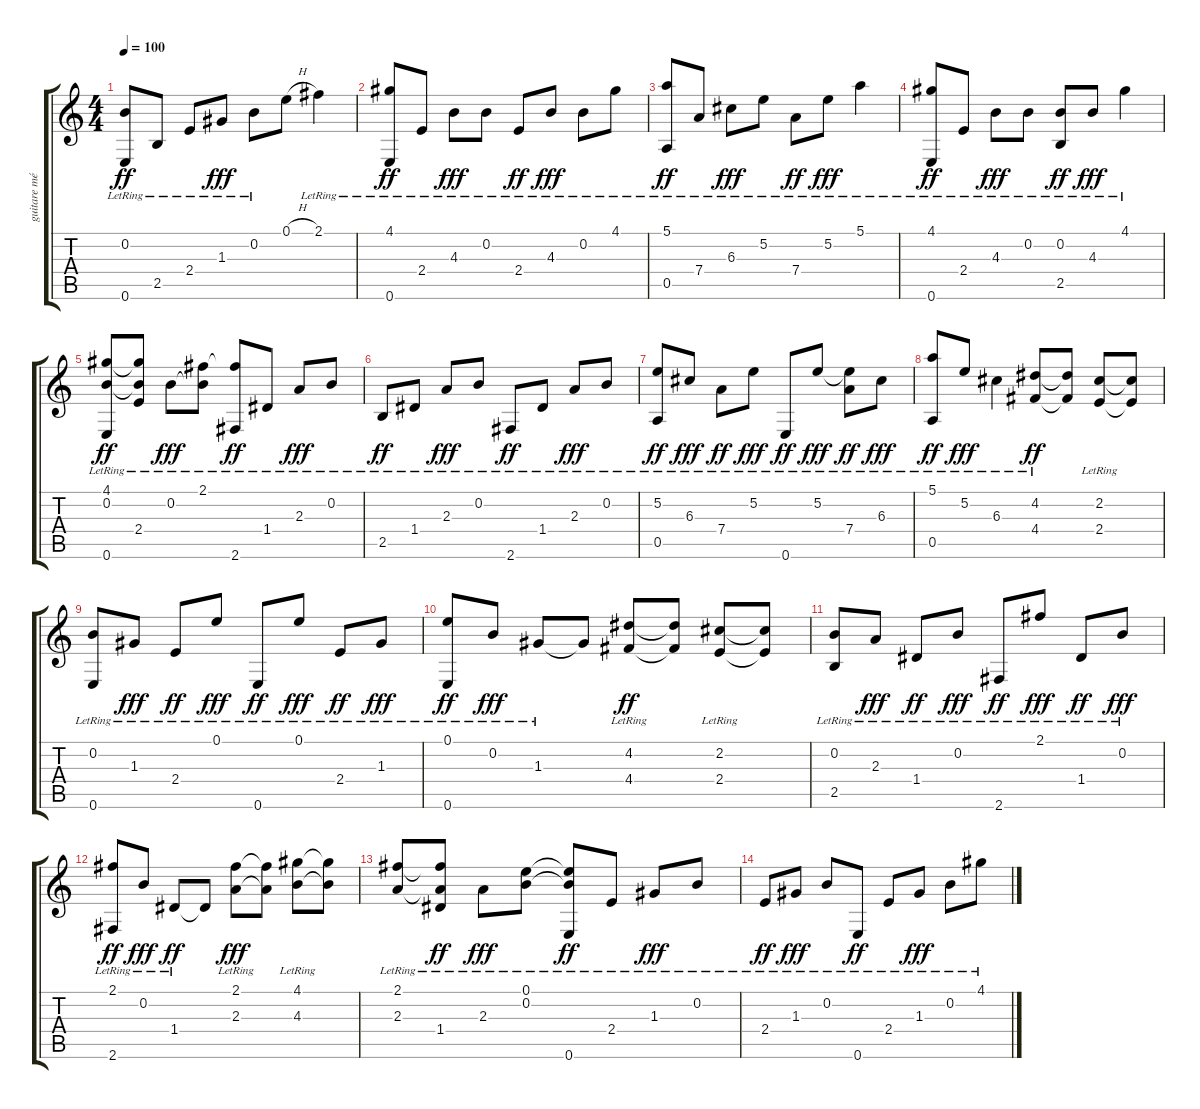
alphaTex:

\track ("guitare mélodique" "guitare mé") {instrument acousticguitarsteel}
\staff {score tabs}
\tuning (E4 B3 G3 D3 A2 E2) {hide}
\ts (4 4)
\tempo 100
\clef g2
\ks c
(0.2{lr} 0.6{lr}).8{dy ff} 2.5{lr}.8 2.4{lr}.8 1.3{lr}.8{dy fff} 0.2{lr}.8 0.1{h}.8 2.1{lr}.4 |
(4.1{lr} 0.6{lr}).8{dy ff} 2.4{lr}.8 4.3{lr}.8{dy fff} 0.2{lr}.8 2.4{lr}.8{dy ff} 4.3{lr}.8{dy fff} 0.2{lr}.8 4.1{lr}.8 |
(5.1{lr} 0.5{lr}).8{dy ff} 7.4{lr}.8 6.3{lr}.8{dy fff} 5.2{lr}.8 7.4{lr}.8{dy ff} 5.2{lr}.8{dy fff} 5.1{lr}.4 |
(4.1{lr} 0.6{lr}).8{dy ff} 2.4{lr}.8 4.3{lr}.8{dy fff} 0.2{lr}.8 (0.2{lr} 2.5{lr}).8{dy ff} 4.3{lr}.8{dy fff} 4.1{lr}.4 |
(4.1{lr} 0.2{lr} 0.6{lr}).8{dy ff} (4.1{t} 0.2{t} 2.4{lr}).8 0.2{lr}.8{dy fff} (2.1{lr} 0.2{t}).8 (2.1{t} 2.6{lr}).8{dy ff} 1.4{lr}.8 2.3{lr}.8{dy fff} 0.2{lr}.8 |
2.5{lr}.8{dy ff} 1.4{lr}.8 2.3{lr}.8{dy fff} 0.2{lr}.8 2.6{lr}.8{dy ff} 1.4{lr}.8 2.3{lr}.8{dy fff} 0.2{lr}.8 |
(5.2{lr} 0.5{lr}).8{dy ff} 6.3{lr}.8{dy fff} 7.4{lr}.8{dy ff} 5.2{lr}.8{dy fff} 0.6{lr}.8{dy ff} 5.2{lr}.8{dy fff} (5.2{t} 7.4{lr}).8{dy ff} 6.3{lr}.8{dy fff} |
(5.1{lr} 0.5{lr}).8{dy ff} 5.2{lr}.8{dy fff} 6.3{lr}.4 (4.2{lr} 4.4{lr}).8{dy ff} (4.2{t} 4.4{t}).8 (2.2{lr} 2.4{lr}).8 (2.2{t} 2.4{t}).8 |
(0.2{lr} 0.6{lr}).8 1.3{lr}.8{dy fff} 2.4{lr}.8{dy ff} 0.1{lr}.8{dy fff} 0.6{lr}.8{dy ff} 0.1{lr}.8{dy fff} 2.4{lr}.8{dy ff} 1.3{lr}.8{dy fff} |
(0.1{lr} 0.6{lr}).8{dy ff} 0.2{lr}.8{dy fff} 1.3{lr}.8 1.3{t}.8 (4.2{lr} 4.4{lr}).8{dy ff} (4.2{t} 4.4{t}).8 (2.2{lr} 2.4{lr}).8 (2.2{t} 2.4{t}).8 |
(0.2{lr} 2.5{lr}).8 2.3{lr}.8{dy fff} 1.4{lr}.8{dy ff} 0.2{lr}.8{dy fff} 2.6{lr}.8{dy ff} 2.1{lr}.8{dy fff} 1.4{lr}.8{dy ff} 0.2{lr}.8{dy fff} |
(2.1{lr} 2.6{lr}).8{dy ff} 0.2{lr}.8{dy fff} 1.4{lr}.8{dy ff} 1.4{t}.8 (2.1{lr} 2.3{lr}).8{dy fff} (2.1{t} 2.3{t}).8 (4.1{lr} 4.3{lr}).8 (4.1{t} 4.3{t}).8 |
(2.1{lr} 2.3{lr}).8{volume 9} (2.1{t} 2.3{t} 1.4{lr}).8{dy ff} 2.3{lr}.8{dy fff} (0.1{lr} 0.2{lr}).8{volume 8} (0.1{t} 0.2{t} 0.6{lr}).8{dy ff} 2.4{lr}.8 1.3{lr}.8{dy fff volume 7} 0.2{lr}.8 |
2.4{lr}.8{dy ff volume 7} 1.3{lr}.8{dy fff volume 6} 0.2{lr}.8{volume 6} 0.6{lr}.8{dy ff volume 5} 2.4{lr}.8{volume 4} 1.3{lr}.8{dy fff volume 3} 0.2{lr}.8{volume 1} 4.1{lr}.8{volume 0}
